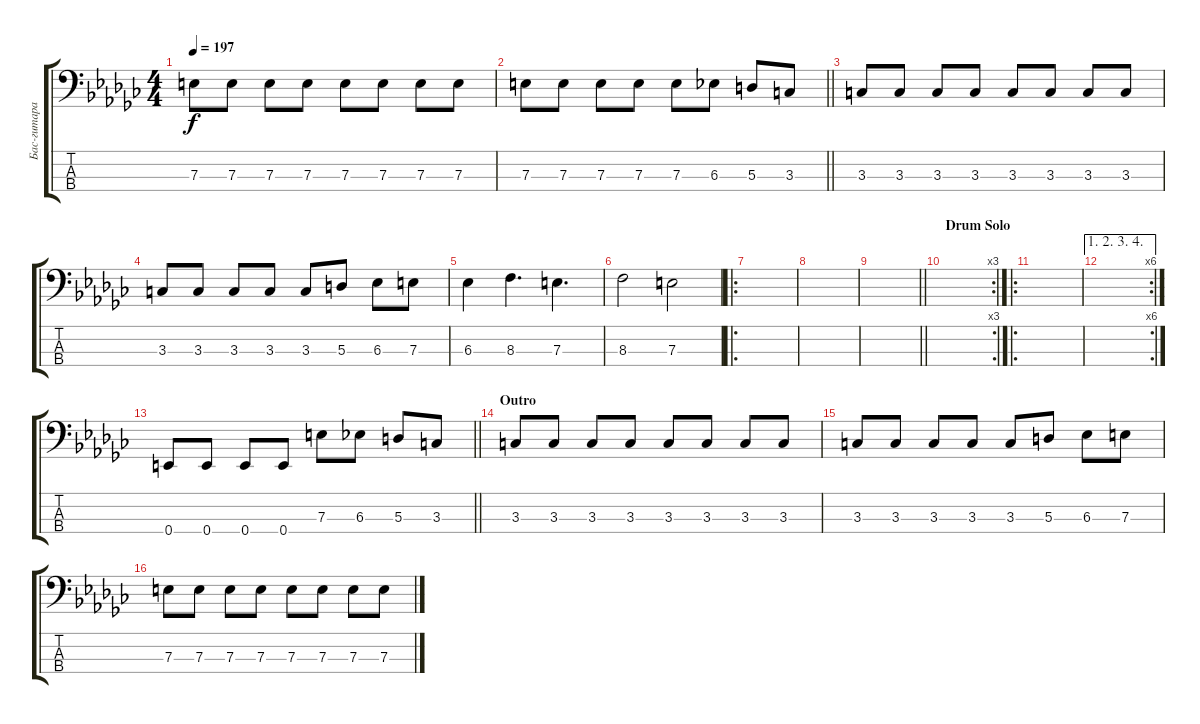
\track ("Бас-гитара" "Бас-гитара") {instrument electricbassfinger}
\staff {score tabs}
\tuning (G2 D2 A1 E1) {hide}
\ts (4 4)
\tempo 197
\clef f4
\ks gb
7.3.8{dy f} 7.3.8 7.3.8 7.3.8 7.3.8 7.3.8 7.3.8 7.3.8 |
\barLineRight lightlight
7.3.8 7.3.8 7.3.8 7.3.8 7.3.8 6.3.8 5.3.8 3.3.8 |
3.3.8 3.3.8 3.3.8 3.3.8 3.3.8 3.3.8 3.3.8 3.3.8 |
3.3.8 3.3.8 3.3.8 3.3.8 3.3.8 5.3.8 6.3.8 7.3.8 |
6.3.4 8.3.4{d} 7.3.4{d} |
8.3.2 7.3.2 |
\ro
|
|
\barLineRight lightlight
|
\rc 3
\section ("" "Drum Solo")
|
\ro
|
\ae (1 2 3 4)
\rc 6
|
\barLineRight lightlight
0.4.8 0.4.8 0.4.8 0.4.8 7.3.8 6.3.8 5.3.8 3.3.8 |
\section ("" "Outro")
3.3.8 3.3.8 3.3.8 3.3.8 3.3.8 3.3.8 3.3.8 3.3.8 |
3.3.8 3.3.8 3.3.8 3.3.8 3.3.8 5.3.8 6.3.8 7.3.8 |
7.3.8 7.3.8 7.3.8 7.3.8 7.3.8 7.3.8 7.3.8 7.3.8
